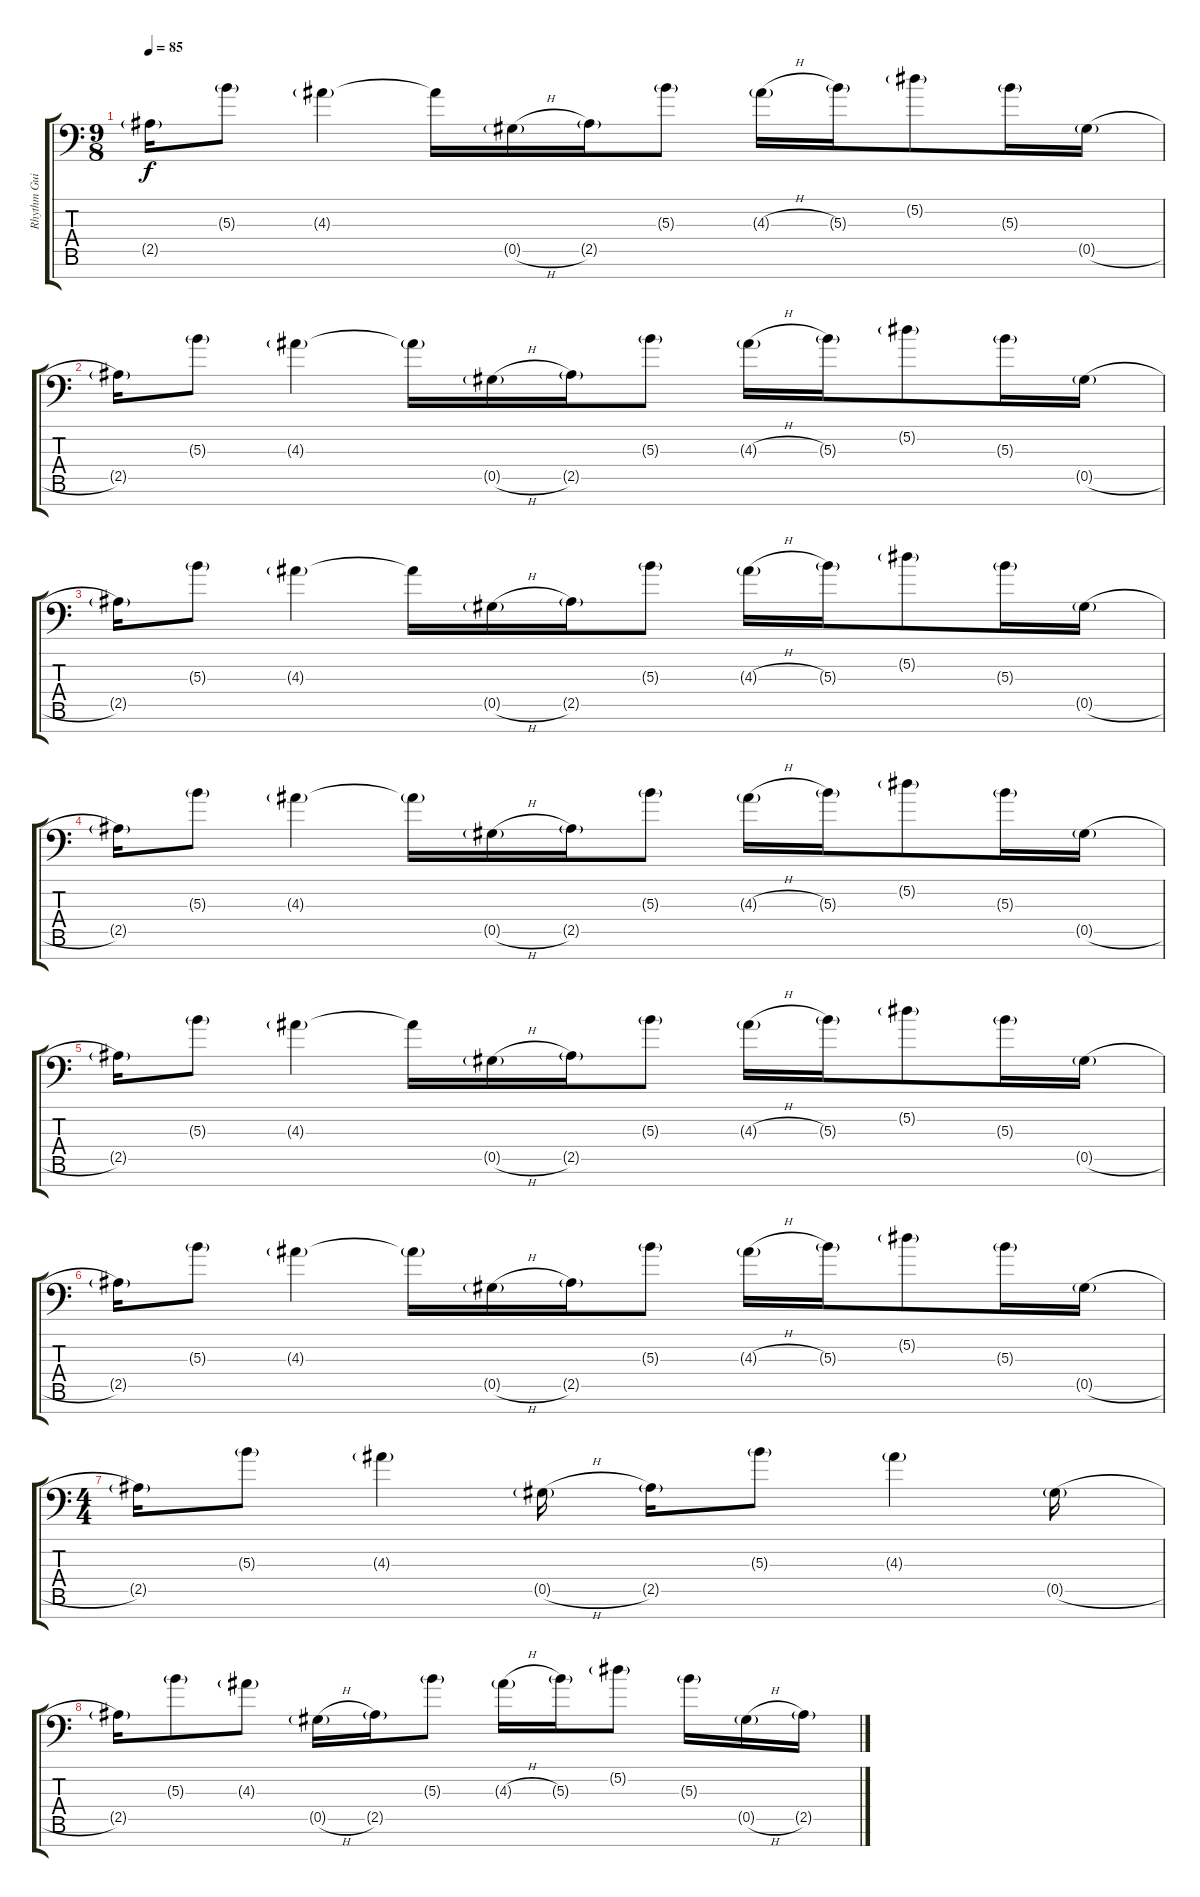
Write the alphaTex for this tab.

\track ("Rhythm Guitar" "Rhythm Gui") {instrument distortionguitar}
\staff {score tabs}
\tuning (Eb4 Bb3 Gb3 Db3 Ab2 Eb2 Ab1) {hide}
\ts (9 8)
\tempo 85
\clef f4
\ks c
2.5{g}.16{dy f} 5.3{g}.8 4.3{g}.4 4.3{t}.16 0.5{h g}.16 2.5{g}.16 5.3{g}.8 4.3{h g}.16 5.3{g}.16 5.2{g}.8 5.3{g}.16 0.5{h g}.16 |
2.5{g}.16 5.3{g}.8 4.3{g}.4 4.3{g t}.16 0.5{h g}.16 2.5{g}.16 5.3{g}.8 4.3{h g}.16 5.3{g}.16 5.2{g}.8 5.3{g}.16 0.5{h g}.16 |
2.5{g}.16 5.3{g}.8 4.3{g}.4 4.3{t}.16 0.5{h g}.16 2.5{g}.16 5.3{g}.8 4.3{h g}.16 5.3{g}.16 5.2{g}.8 5.3{g}.16 0.5{h g}.16 |
2.5{g}.16 5.3{g}.8 4.3{g}.4 4.3{g t}.16 0.5{h g}.16 2.5{g}.16 5.3{g}.8 4.3{h g}.16 5.3{g}.16 5.2{g}.8 5.3{g}.16 0.5{h g}.16 |
2.5{g}.16 5.3{g}.8 4.3{g}.4 4.3{t}.16 0.5{h g}.16 2.5{g}.16 5.3{g}.8 4.3{h g}.16 5.3{g}.16 5.2{g}.8 5.3{g}.16 0.5{h g}.16 |
2.5{g}.16 5.3{g}.8 4.3{g}.4 4.3{g t}.16 0.5{h g}.16 2.5{g}.16 5.3{g}.8 4.3{h g}.16 5.3{g}.16 5.2{g}.8 5.3{g}.16 0.5{h g}.16 |
\ts (4 4)
2.5{g}.16 5.3{g}.8 4.3{g}.4 0.5{h g}.16 2.5{g}.16 5.3{g}.8 4.3{g}.4 0.5{h g}.16 |
2.5{g}.16 5.3{g}.8 4.3{g}.8 0.5{h g}.16 2.5{g}.16 5.3{g}.8 4.3{h g}.16 5.3{g}.16 5.2{g}.8 5.3{g}.16 0.5{h g}.16 2.5{g}.16
